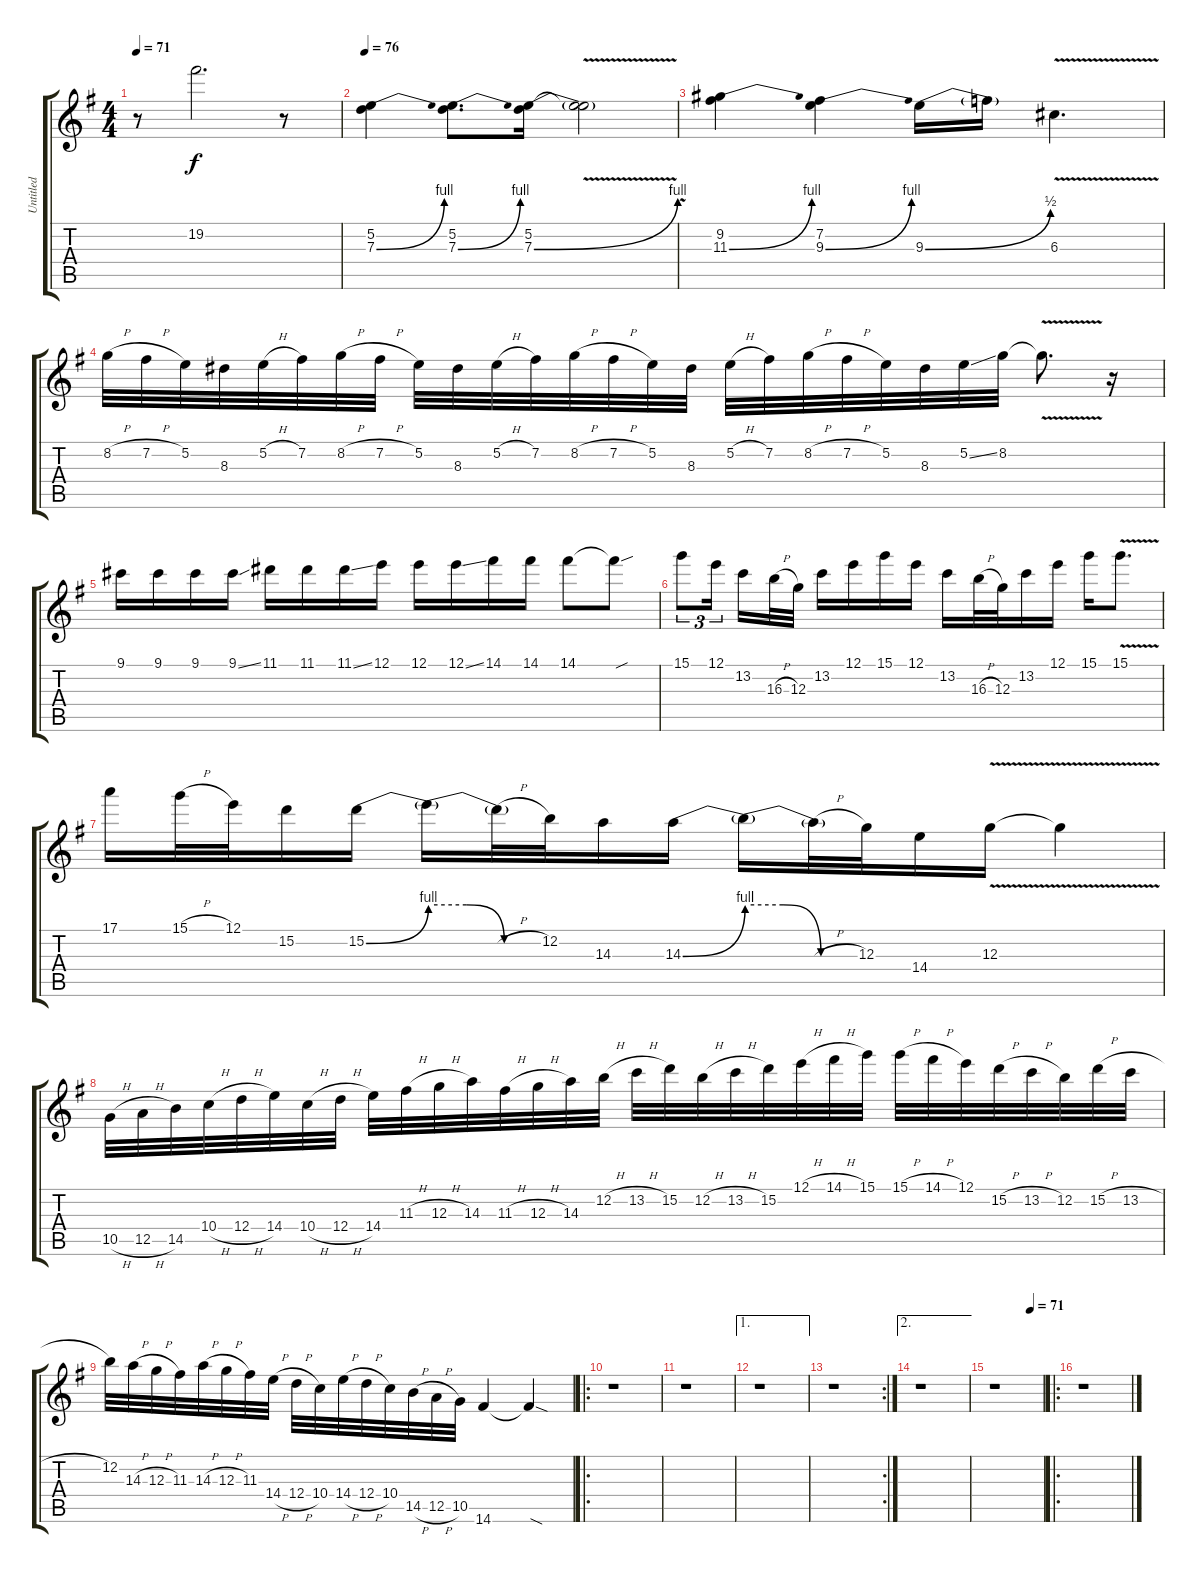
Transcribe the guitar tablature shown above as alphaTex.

\track ("Untitled" "Untitled") {instrument distortionguitar}
\staff {score tabs}
\tuning (E4 B3 G3 D3 A2 E2) {hide}
\ts (4 4)
\tempo 71
\clef g2
\ks g
r.8{dy f} 19.2{t}.2{d} r.8 |
\tempo 76
(5.2 7.3{be (bend 0 0 60 4)}).4 (5.2 7.3{be (bend 0 0 60 4)}).8{d} (5.2 7.3{be (bend 0 0 60 4)}).16 (5.2{v t} 7.3{v t}).2 |
(9.2 11.3{be (bend 0 0 60 4)}).4 (7.2 9.3{be (bend 0 0 60 4)}).4 9.3{be (bend 0 0 60 2)}.16 9.3{t}.16 6.3{v}.4{d} |
8.2{h}.32 7.2{h}.32 5.2.32 8.3.32 5.2{h}.32 7.2.32 8.2{h}.32 7.2{h}.32 5.2.32 8.3.32 5.2{h}.32 7.2.32 8.2{h}.32 7.2{h}.32 5.2.32 8.3.32 5.2{h}.32 7.2.32 8.2{h}.32 7.2{h}.32 5.2.32 8.3.32 5.2{ss}.32 8.2.32 8.2{v t}.8{d} r.16 |
9.1.16 9.1.16 9.1.16 9.1{ss}.16 11.1.16 11.1.16 11.1{ss}.16 12.1.16 12.1.16 12.1{ss}.16 14.1.16 14.1.16 14.1.8 14.1{sou t}.8 |
15.1.8{tu (3 2)} 12.1.16{tu (3 2) beam splitsecondary} 13.2.16 16.3{h}.32 12.3.32 13.2.16 12.1.16 15.1.16 12.1.16 13.2.16 16.3{h}.32 12.3.32 13.2.16 12.1.16 15.1.16 15.1{v}.8{d} |
17.1.16 15.1{h}.32 12.1.32 15.2.16 15.2{be (bend 0 0 60 4)}.16 15.2{be (custom 0 4 20 4 40 0 60 0) t}.16 15.2{h t}.32 12.2.32 14.3.16 14.3{be (bend 0 0 60 4)}.16 14.3{be (custom 0 4 20 4 40 0 60 0) t}.16 14.3{h t}.32 12.3.32 14.4.16 12.3{v}.16 12.3{v t}.4 |
10.5{h}.32 12.5{h}.32 14.5.32 10.4{h}.32 12.4{h}.32 14.4.32 10.4{h}.32 12.4{h}.32 14.4.32 11.3{h}.32 12.3{h}.32 14.3.32 11.3{h}.32 12.3{h}.32 14.3.32 12.2{h}.32 13.2{h}.32 15.2.32 12.2{h}.32 13.2{h}.32 15.2.32 12.1{h}.32 14.1{h}.32 15.1.32 15.1{h}.32 14.1{h}.32 12.1.32 15.2{h}.32 13.2{h}.32 12.2.32 15.2{h}.32 13.2{h}.32 |
12.2.32 14.3{h}.32 12.3{h}.32 11.3.32 14.3{h}.32 12.3{h}.32 11.3.32 14.4{h}.32 12.4{h}.32 10.4.32 14.4{h}.32 12.4{h}.32 10.4.32 14.5{h}.32 12.5{h}.32 10.5.32 14.6.4 14.6{sod t}.4 |
\ro
r.1 |
r.1 |
\ae 1
r.1 |
\rc 2
r.1 |
\ae 2
r.1 |
\tempo (71 0.75)
r.1 |
\ro
r.1
